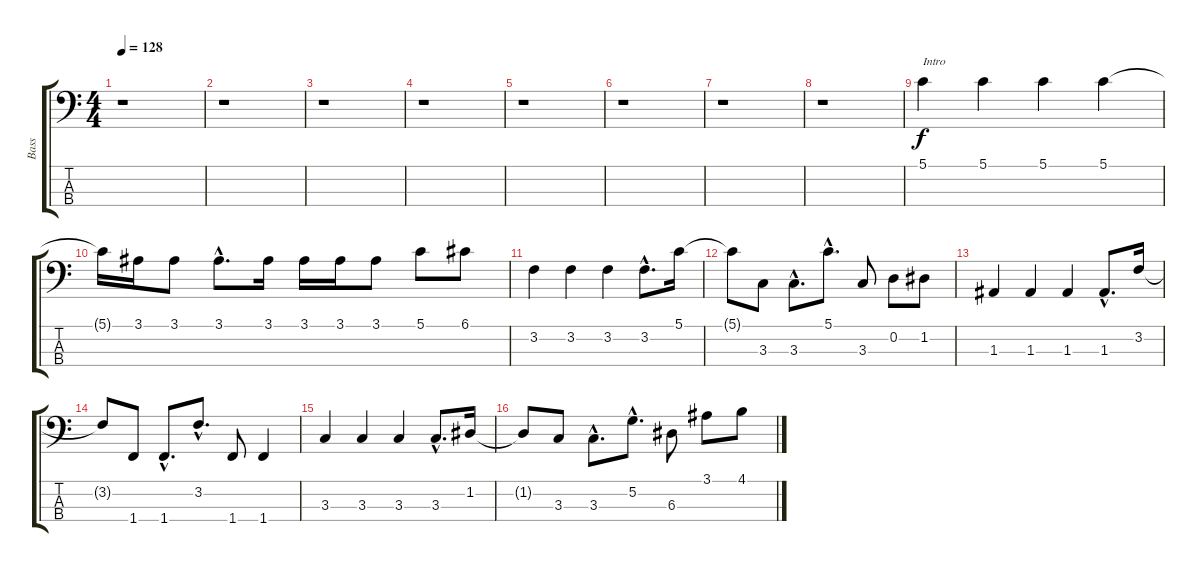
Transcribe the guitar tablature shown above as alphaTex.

\track ("Bass" "Bass") {instrument electricbasspick}
\staff {score tabs}
\tuning (G2 D2 A1 E1) {hide}
\ts (4 4)
\tempo 128
\clef f4
\ks c
r.1{dy f instrument electricbasspick} |
r.1 |
r.1 |
r.1 |
r.1 |
r.1 |
r.1 |
r.1 |
5.1.4{txt "Intro"} 5.1.4 5.1.4 5.1.4 |
5.1{t}.16 3.1.16 3.1.8 3.1{hac}.8{d} 3.1.16 3.1.16 3.1.16 3.1.8 5.1.8 6.1.8 |
3.2.4 3.2.4 3.2.4 3.2{hac}.8{d} 5.1.16 |
5.1{t}.8 3.3.8 3.3{hac}.8{d} 5.1{hac}.8{d} 3.3.8 0.2.8 1.2.8 |
1.3.4 1.3.4 1.3.4 1.3{hac}.8{d} 3.2.16 |
3.2{t}.8 1.4.8 1.4{hac}.8{d} 3.2{hac}.8{d} 1.4.8 1.4.4 |
3.3.4 3.3.4 3.3.4 3.3{hac}.8{d} 1.2.16 |
1.2{t}.8 3.3.8 3.3{hac}.8{d} 5.2{hac}.8{d} 6.3.8 3.1.8 4.1.8
